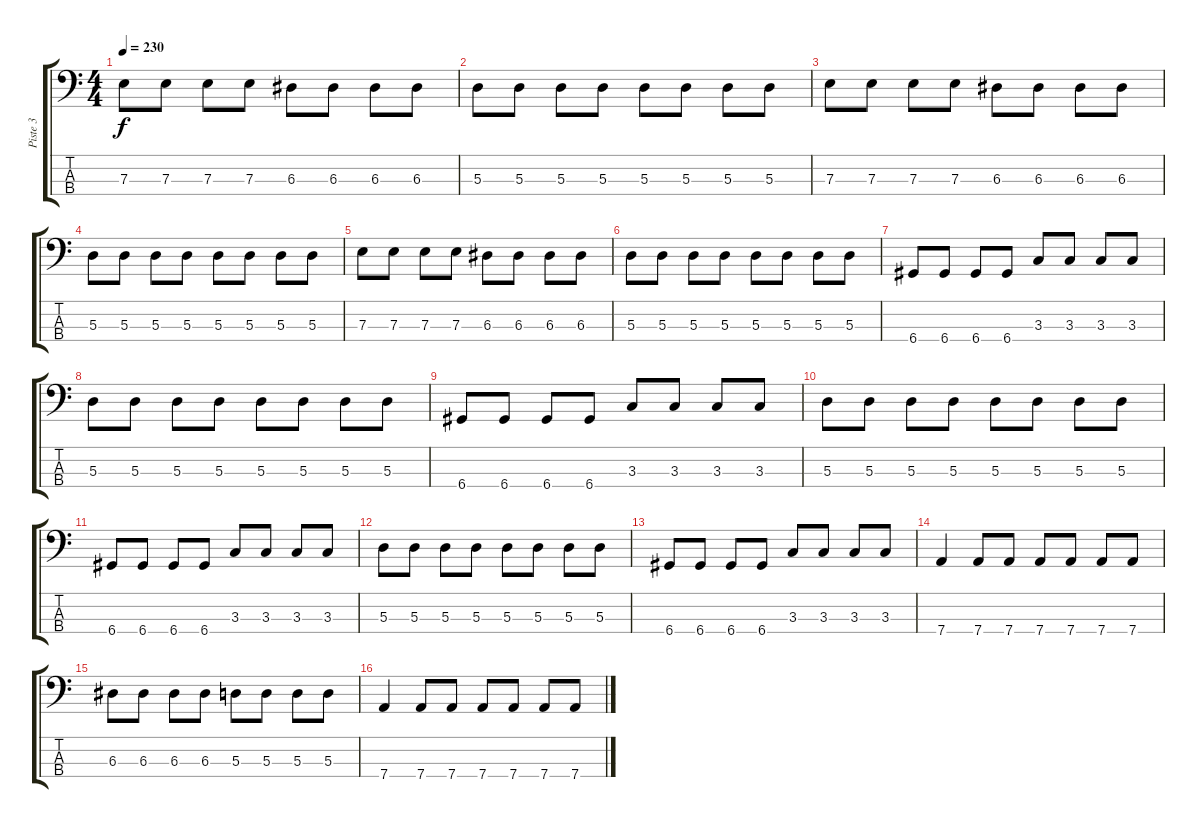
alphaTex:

\track ("Piste 3" "Piste 3") {instrument electricbasspick}
\staff {score tabs}
\tuning (G2 D2 A1 D1) {hide}
\ts (4 4)
\tempo 230
\clef f4
\ks c
7.3.8{dy f} 7.3.8 7.3.8 7.3.8 6.3.8 6.3.8 6.3.8 6.3.8 |
5.3.8 5.3.8 5.3.8 5.3.8 5.3.8 5.3.8 5.3.8 5.3.8 |
7.3.8 7.3.8 7.3.8 7.3.8 6.3.8 6.3.8 6.3.8 6.3.8 |
5.3.8 5.3.8 5.3.8 5.3.8 5.3.8 5.3.8 5.3.8 5.3.8 |
7.3.8 7.3.8 7.3.8 7.3.8 6.3.8 6.3.8 6.3.8 6.3.8 |
5.3.8 5.3.8 5.3.8 5.3.8 5.3.8 5.3.8 5.3.8 5.3.8 |
6.4.8 6.4.8 6.4.8 6.4.8 3.3.8 3.3.8 3.3.8 3.3.8 |
5.3.8 5.3.8 5.3.8 5.3.8 5.3.8 5.3.8 5.3.8 5.3.8 |
6.4.8 6.4.8 6.4.8 6.4.8 3.3.8 3.3.8 3.3.8 3.3.8 |
5.3.8 5.3.8 5.3.8 5.3.8 5.3.8 5.3.8 5.3.8 5.3.8 |
6.4.8 6.4.8 6.4.8 6.4.8 3.3.8 3.3.8 3.3.8 3.3.8 |
5.3.8 5.3.8 5.3.8 5.3.8 5.3.8 5.3.8 5.3.8 5.3.8 |
6.4.8 6.4.8 6.4.8 6.4.8 3.3.8 3.3.8 3.3.8 3.3.8 |
7.4.4 7.4.8 7.4.8 7.4.8 7.4.8 7.4.8 7.4.8 |
6.3.8 6.3.8 6.3.8 6.3.8 5.3.8 5.3.8 5.3.8 5.3.8 |
7.4.4 7.4.8 7.4.8 7.4.8 7.4.8 7.4.8 7.4.8
